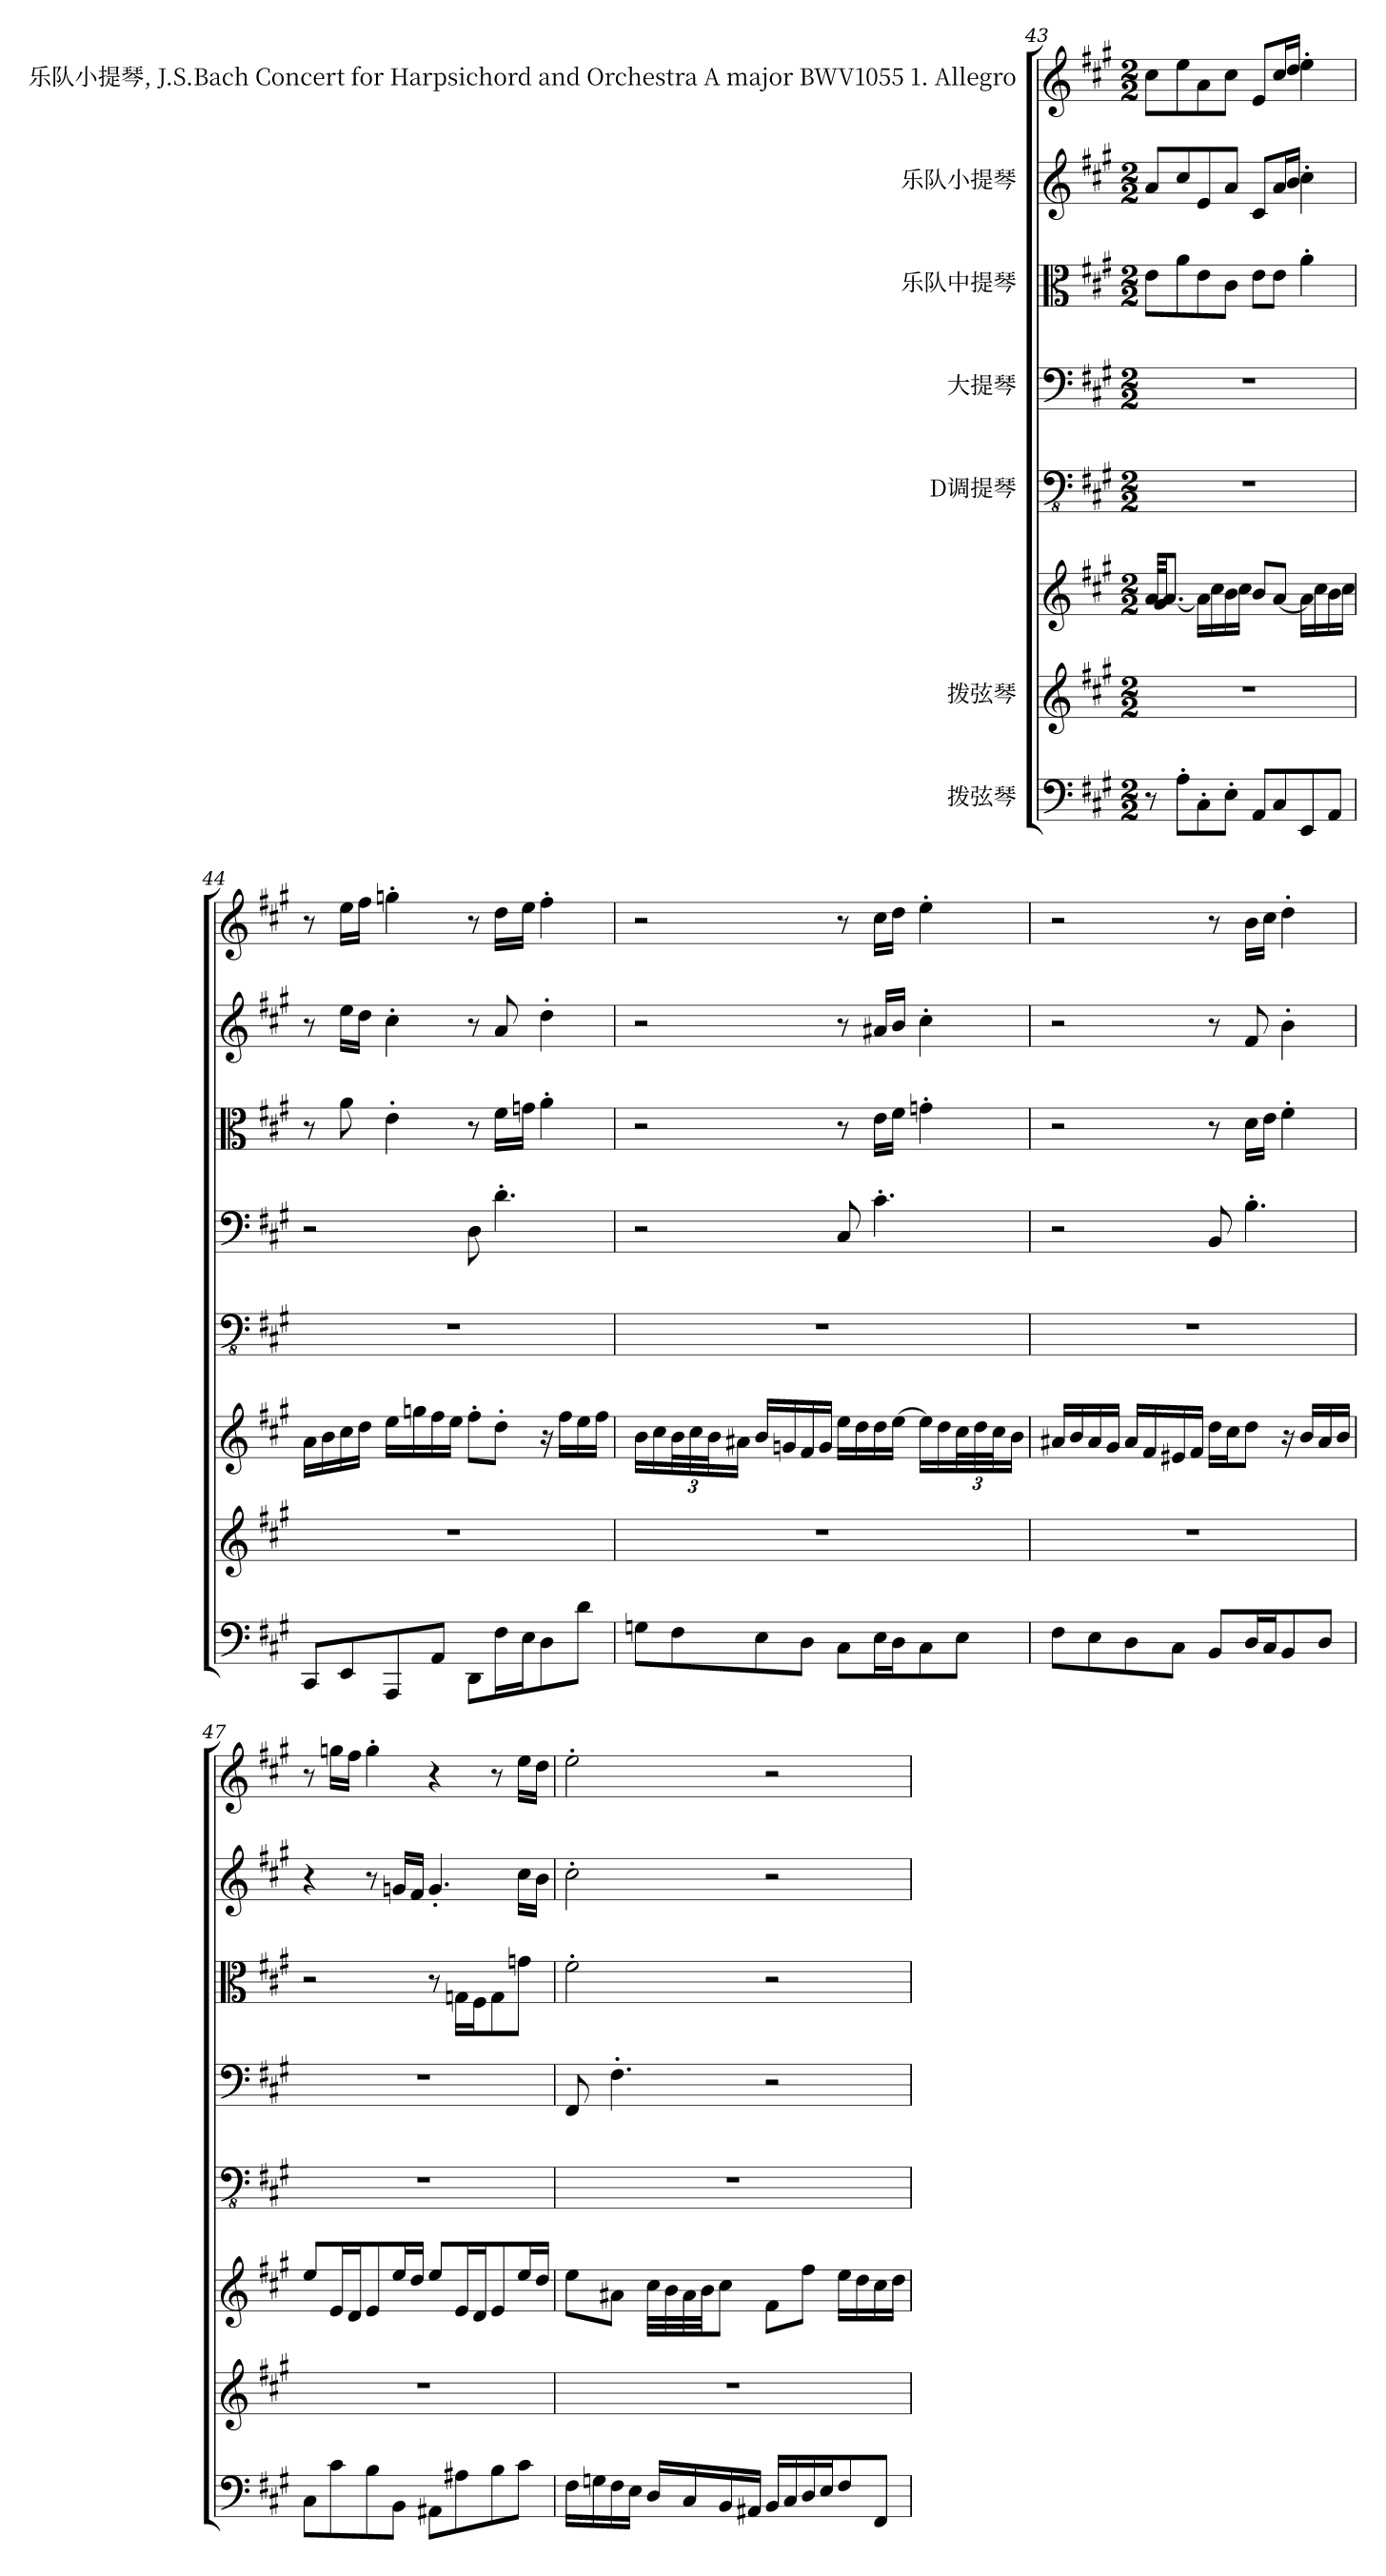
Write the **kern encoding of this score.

**kern	**kern	**kern	**kern	**kern	**kern	**kern	**kern
*part7	*part6	*part6	*part5	*part4	*part3	*part2	*part1
*staff8	*staff7	*staff6	*staff5	*staff4	*staff3	*staff2	*staff1
*I"拨弦琴	*I"拨弦琴	*	*I"D调提琴	*I"大提琴	*I"乐队中提琴	*I"乐队小提琴	*I"乐队小提琴, J.S.Bach Concert for Harpsichord and Orchestra A major BWV1055 1. Allegro
*clefF4	*clefG2	*clefG2	*clefFv4	*clefF4	*clefC3	*clefG2	*clefG2
*	*	*	*ITrd7c12	*	*	*	*
*k[f#c#g#]	*k[f#c#g#]	*k[f#c#g#]	*k[f#c#g#]	*k[f#c#g#]	*k[f#c#g#]	*k[f#c#g#]	*k[f#c#g#]
*M2/2	*M2/2	*M2/2	*M2/2	*M2/2	*M2/2	*M2/2	*M2/2
=43	=43	=43	=43	=43	=43	=43	=43
8r	1r	32a/LLL	1r	1r	8e\L	8a/L	8cc#\L
.	.	32g#/JJ	.	.	.	.	.
.	.	[8.a/J	.	.	.	.	.
8A'\L	.	.	.	.	8a\	8cc#/	8ee\
8C#'\	.	16a\LL]	.	.	8e\	8e/	8a\
.	.	16cc#\	.	.	.	.	.
8E'\J	.	16b\	.	.	8c#\J	8a/J	8cc#\J
.	.	16cc#\JJ	.	.	.	.	.
8AA/L	.	8b/L	.	.	8e\L	8c#/L	8e/L
8C#/	.	[8a/J	.	.	8e\J	16a/L	16cc#/L
.	.	.	.	.	.	16b/JJ	16dd/JJ
8EE/	.	16a\LL]	.	.	4a'\	4cc#'\	4ee'\
.	.	16cc#\	.	.	.	.	.
8AA/J	.	16b\	.	.	.	.	.
.	.	16cc#\JJ	.	.	.	.	.
!!LO:PB:g=z
=44	=44	=44	=44	=44	=44	=44	=44
8CC#/L	1r	16a\LL	1r	2r	8r	8r	8r
.	.	16b\	.	.	.	.	.
8EE/	.	16cc#\	.	.	8a\	16ee\LL	16ee\LL
.	.	16dd\JJ	.	.	.	16dd\JJ	16ff#\JJ
8AAA/	.	16ee\LL	.	.	4e'\	4cc#'\	4ggn'\
.	.	16ggn\	.	.	.	.	.
8AA/J	.	16ff#\	.	.	.	.	.
.	.	16ee\JJ	.	.	.	.	.
8DD\L	.	8ff#'\L	.	8D\	8r	8r	8r
16F#\L	.	8dd'\J	.	4.d'\	16f#\LL	8a/	16dd\LL
16E\J	.	.	.	.	16gn\JJ	.	16ee\JJ
8D\	.	16r	.	.	4a'\	4dd'\	4ff#'\
.	.	16ff#\LL	.	.	.	.	.
8d\J	.	16ee\	.	.	.	.	.
.	.	16ff#\JJ	.	.	.	.	.
=45	=45	=45	=45	=45	=45	=45	=45
8Gn\L	1r	16b\LL	1r	2r	2r	2r	2r
.	.	16cc#\	.	.	.	.	.
*	*	*Xbrackettup	*	*	*	*	*
8F#\	.	48b\L	.	.	.	.	.
.	.	48cc#\	.	.	.	.	.
.	.	48b\J	.	.	.	.	.
.	.	16a#X\JJ	.	.	.	.	.
8E\	.	16b/LL	.	.	.	.	.
.	.	16gn/	.	.	.	.	.
8D\J	.	16f#/	.	.	.	.	.
.	.	16g/JJ	.	.	.	.	.
8C#\L	.	16ee\LL	.	8C#/	8r	8r	8r
.	.	16dd\	.	.	.	.	.
16E\L	.	16dd\	.	4.c#'\	16e\LL	16a#X/LL	16cc#\LL
16D\J	.	[16ee\JJ	.	.	16f#\JJ	16b/JJ	16dd\JJ
8C#\	.	16ee\LL]	.	.	4gn'\	4cc#'\	4ee'\
.	.	16dd\	.	.	.	.	.
8E\J	.	48cc#\L	.	.	.	.	.
.	.	48dd\	.	.	.	.	.
.	.	48cc#\J	.	.	.	.	.
.	.	16b\JJ	.	.	.	.	.
!!LO:PB:g=z
=46	=46	=46	=46	=46	=46	=46	=46
8F#\L	1r	16a#X/LL	1r	2r	2r	2r	2r
.	.	16b/	.	.	.	.	.
8E\	.	16a#/	.	.	.	.	.
.	.	16g#/JJ	.	.	.	.	.
8D\	.	16a#/LL	.	.	.	.	.
.	.	16f#/	.	.	.	.	.
8C#\J	.	16e#X/	.	.	.	.	.
.	.	16f#/JJ	.	.	.	.	.
8BB/L	.	16dd\LL	.	8BB/	8r	8r	8r
.	.	16cc#\J	.	.	.	.	.
16D/L	.	8dd\J	.	4.B'\	16d\LL	8f#/	16b\LL
16C#/J	.	.	.	.	16e\JJ	.	16cc#\JJ
8BB/	.	16r	.	.	4f#'\	4b'\	4dd'\
.	.	16b/LL	.	.	.	.	.
8D/J	.	16a#/	.	.	.	.	.
.	.	16b/JJ	.	.	.	.	.
=47	=47	=47	=47	=47	=47	=47	=47
8C#\L	1r	8ee/L	1r	1r	2r	4r	8r
8c#\	.	16e/L	.	.	.	.	16ggn\LL
.	.	16d/J	.	.	.	.	16ff#\JJ
8B\	.	8e/	.	.	.	8r	4gg'\
8BB\J	.	16ee/L	.	.	.	16gn/LL	.
.	.	16dd/JJ	.	.	.	16f#/JJ	.
8AA#X\L	.	8ee/L	.	.	8r	4.g'/	4r
8A#X\	.	16e/L	.	.	16Gn\LL	.	.
.	.	16d/J	.	.	16F#\J	.	.
8B\	.	8e/	.	.	8G\	.	8r
8c#\J	.	16ee/L	.	.	8gn\J	16cc#\LL	16ee\LL
.	.	16dd/JJ	.	.	.	16b\JJ	16dd\JJ
!!LO:PB:g=z
=48	=48	=48	=48	=48	=48	=48	=48
16F#\LL	1r	8ee\L	1r	8FF#/	2f#'\	2cc#'\	2ee'\
16Gn\	.	.	.	.	.	.	.
16F#\	.	8a#X\J	.	4.F#'\	.	.	.
16E\JJ	.	.	.	.	.	.	.
16D/LL	.	32cc#\LLL	.	.	.	.	.
.	.	32b\	.	.	.	.	.
16C#/	.	32a#\	.	.	.	.	.
.	.	32b\JJ	.	.	.	.	.
16BB/	.	8cc#\J	.	.	.	.	.
16AA#X/JJ	.	.	.	.	.	.	.
16BB/LL	.	8f#\L	.	2r	2r	2r	2r
16C#/	.	.	.	.	.	.	.
16D/	.	8ff#\J	.	.	.	.	.
16E/J	.	.	.	.	.	.	.
8F#/	.	16ee\LL	.	.	.	.	.
.	.	16dd\	.	.	.	.	.
8FF#/J	.	16cc#\	.	.	.	.	.
.	.	16dd\JJ	.	.	.	.	.
=	=	=	=	=	=	=	=
*-	*-	*-	*-	*-	*-	*-	*-
